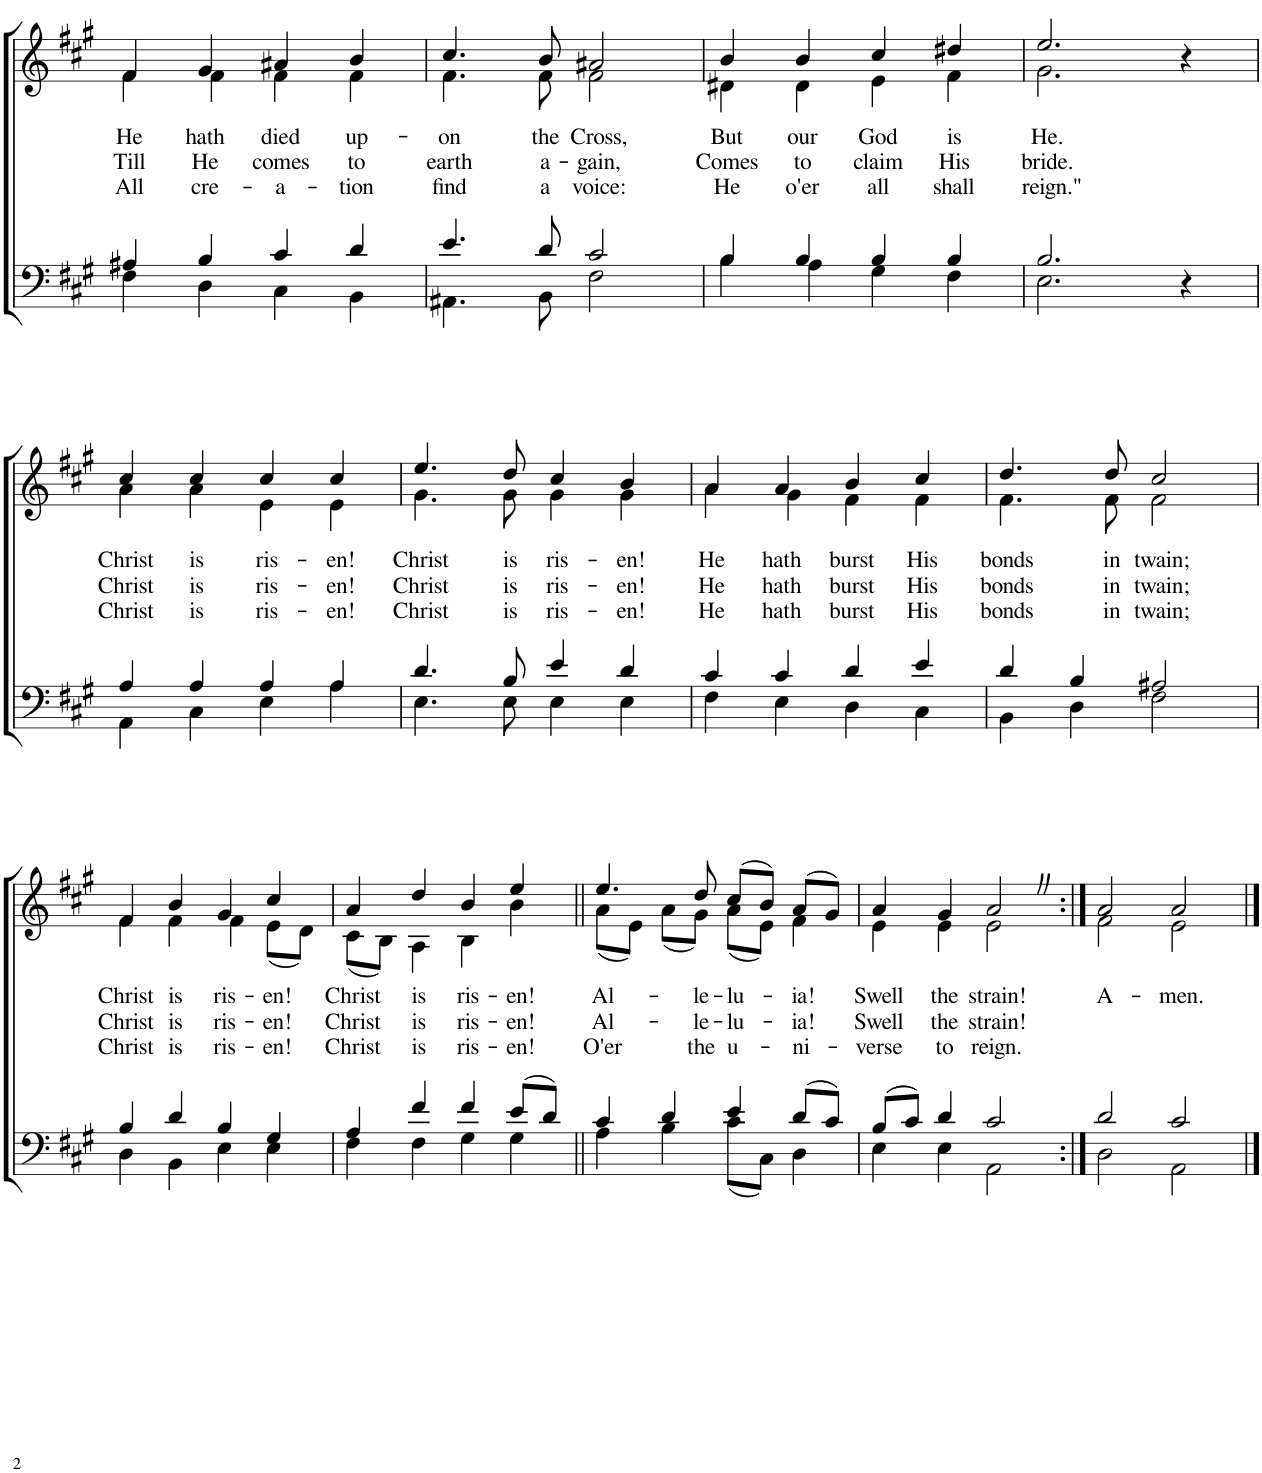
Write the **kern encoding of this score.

**kern	**kern	**text	**text	**text
*part2	*part1	*part1	*part1	*part1
*staff2	*staff1	*staff1	*staff1	*staff1
*I"TB	*I"SA	*	*	*
!!LO:PB:g=z
*clefF4	*clefG2	*	*	*
*k[f#c#g#]	*k[f#c#g#]	*	*	*
*M4/4	*M4/4	*	*	*
*met(c)	*met(c)	*	*	*
=13	=13	=13	=13	=13
*^	*	*	*	*
!	!	!	!LO:LY:b	!LO:LY:b	!LO:LY:b
*	*	*^	*	*	*
4A#X/	4F#\	4f#/	4f#\	He	Till	All
!	!	!	!	!LO:LY:b	!LO:LY:b	!LO:LY:b
4B/	4D\	4g#/	4f#\	hath	He	cre-
!	!	!	!	!LO:LY:b	!LO:LY:b	!LO:LY:b
4c#/	4C#\	4a#X/	4f#\	died	comes	-a-
!	!	!	!	!LO:LY:b	!LO:LY:b	!LO:LY:b
4d/	4BB\	4b/	4f#\	up-	to	-tion
=14	=14	=14	=14	=14	=14	=14
!	!	!	!	!LO:LY:b	!LO:LY:b	!LO:LY:b
4.e/	4.AA#X\	4.cc#/	4.f#\	-on	earth	find
!	!	!	!	!LO:LY:b	!LO:LY:b	!LO:LY:b
8d/	8BB\	8b/	8f#\	the	a-	a
!	!	!	!	!LO:LY:b	!LO:LY:b	!LO:LY:b
2c#/	2F#\	2a#X/	2f#\	Cross,	-gain,	voice:
=15	=15	=15	=15	=15	=15	=15
!	!	!	!	!LO:LY:b	!LO:LY:b	!LO:LY:b
4B/	4B\	4b/	4d#X\	But	Comes	He
!	!	!	!	!LO:LY:b	!LO:LY:b	!LO:LY:b
4B/	4A\	4b/	4d#\	our	to	o'er
!	!	!	!	!LO:LY:b	!LO:LY:b	!LO:LY:b
4B/	4G#\	4cc#/	4e\	God	claim	all
!	!	!	!	!LO:LY:b	!LO:LY:b	!LO:LY:b
4B/	4F#\	4dd#X/	4f#\	is	His	shall
=16	=16	=16	=16	=16	=16	=16
!	!	!	!	!LO:LY:b	!LO:LY:b	!LO:LY:b
2.B/	2.E\	2.ee/	2.g#\	He.	bride.	reign."
4r	4ryy	4r	4ryy	.	.	.
!!LO:LB:g=z	!!
=17	=17	=17	=17	=17	=17	=17
!	!	!	!	!LO:LY:b	!LO:LY:b	!LO:LY:b
4A/	4AA\	4cc#/	4a\	-Christ	Christ	Christ
!	!	!	!	!LO:LY:b	!LO:LY:b	!LO:LY:b
4A/	4C#\	4cc#/	4a\	is	is	is
!	!	!	!	!LO:LY:b	!LO:LY:b	!LO:LY:b
4A/	4E\	4cc#/	4e\	ris-	ris-	ris-
!	!	!	!	!LO:LY:b	!LO:LY:b	!LO:LY:b
4A/	4A\	4cc#/	4e\	-en!	-en!	-en!
=18	=18	=18	=18	=18	=18	=18
!	!	!	!	!LO:LY:b	!LO:LY:b	!LO:LY:b
4.d/	4.E\	4.ee/	4.g#\	Christ	Christ	Christ
!	!	!	!	!LO:LY:b	!LO:LY:b	!LO:LY:b
8B/	8E\	8dd/	8g#\	is	is	is
!	!	!	!	!LO:LY:b	!LO:LY:b	!LO:LY:b
4e/	4E\	4cc#/	4g#\	ris-	ris-	ris-
!	!	!	!	!LO:LY:b	!LO:LY:b	!LO:LY:b
4d/	4E\	4b/	4g#\	-en!	-en!	-en!
=19	=19	=19	=19	=19	=19	=19
!	!	!	!	!LO:LY:b	!LO:LY:b	!LO:LY:b
4c#/	4F#\	4a/	4a\	He	He	He
!	!	!	!	!LO:LY:b	!LO:LY:b	!LO:LY:b
4c#/	4E\	4a/	4g#\	hath	hath	hath
!	!	!	!	!LO:LY:b	!LO:LY:b	!LO:LY:b
4d/	4D\	4b/	4f#\	burst	burst	burst
!	!	!	!	!LO:LY:b	!LO:LY:b	!LO:LY:b
4e/	4C#\	4cc#/	4f#\	His	His	His
=20	=20	=20	=20	=20	=20	=20
!	!	!	!	!LO:LY:b	!LO:LY:b	!LO:LY:b
4d/	4BB\	4.dd/	4.f#\	bonds	bonds	bonds
4B/	4D\	.	.	.	.	.
!	!	!	!	!LO:LY:b	!LO:LY:b	!LO:LY:b
.	.	8dd/	8f#\	in	in	in
!	!	!	!	!LO:LY:b	!LO:LY:b	!LO:LY:b
2A#X/	2F#\	2cc#/	2f#\	twain;	twain;	twain;
!!LO:LB:g=z	!!
=21	=21	=21	=21	=21	=21	=21
!	!	!	!	!LO:LY:b	!LO:LY:b	!LO:LY:b
4B/	4D\	4f#/	4f#\	Christ	Christ	Christ
!	!	!	!	!LO:LY:b	!LO:LY:b	!LO:LY:b
4d/	4BB\	4b/	4f#\	is	is	is
!	!	!	!	!LO:LY:b	!LO:LY:b	!LO:LY:b
4B/	4E\	4g#/	4f#\	ris-	ris-	ris-
!	!	!	!	!LO:LY:b	!LO:LY:b	!LO:LY:b
4G#/	4E\	4cc#/	(8e\L	-en!	-en!	-en!
.	.	.	8d\J)	.	.	.
=22	=22	=22	=22	=22	=22	=22
!	!	!	!	!LO:LY:b	!LO:LY:b	!LO:LY:b
4A/	4F#\	4a/	(8c#\L	Christ	Christ	Christ
.	.	.	8B\J)	.	.	.
!	!	!	!	!LO:LY:b	!LO:LY:b	!LO:LY:b
4f#/	4F#\	4dd/	4A\	is	is	is
!	!	!	!	!LO:LY:b	!LO:LY:b	!LO:LY:b
4f#/	4G#\	4b/	4B\	ris-	ris-	ris-
!	!	!	!	!LO:LY:b	!LO:LY:b	!LO:LY:b
(8e/L	4G#\	4ee/	4b\	-en!	-en!	-en!
8d/J)	.	.	.	.	.	.
=23||	=23||	=23||	=23||	=23||	=23||	=23||
!	!	!	!	!LO:LY:b	!LO:LY:b	!LO:LY:b
4c#/	4A\	4.ee/	(8a\L	Al-	Al-	O'er
.	.	.	8e\J)	.	.	.
4d/	4B\	.	(8a\L	.	.	.
!	!	!	!	!LO:LY:b	!LO:LY:b	!LO:LY:b
.	.	8dd/	8g#\J)	-le-	-le-	the
!	!	!	!	!LO:LY:b	!LO:LY:b	!LO:LY:b
4e/	(8c#\L	(8cc#/L	(8a\L	-lu-	-lu-	u-
.	8C#\J)	8b/J)	8e\J)	.	.	.
!	!	!	!	!LO:LY:b	!LO:LY:b	!LO:LY:b
(8d/L	4D\	(8a/L	4f#\	-ia!	-ia!	-ni-
8c#/J)	.	8g#/J)	.	.	.	.
=24	=24	=24	=24	=24	=24	=24
!	!	!	!	!LO:LY:b	!LO:LY:b	!LO:LY:b
(8B/L	4E\	4a/	4e\	Swell	Swell	-verse
8c#/J)	.	.	.	.	.	.
!	!	!	!	!LO:LY:b	!LO:LY:b	!LO:LY:b
4d/	4E\	4g#/	4e\	the	the	to
!	!	!	!	!LO:LY:b	!LO:LY:b	!LO:LY:b
2c#/	2AA\	2aZ/	2e\	strain!	strain!	reign.
=25:|!	=25:|!	=25:|!	=25:|!	=25:|!	=25:|!	=25:|!
!	!	!	!	!LO:LY:b	!	!
2d/	2D\	2a/	2f#\	A-	.	.
!	!	!	!	!LO:LY:b	!	!
2c#/	2AA\	2a/	2e\	-men.	.	.
*v	*v	*	*	*	*	*
*	*v	*v	*	*	*
==	==	==	==	==
*-	*-	*-	*-	*-
